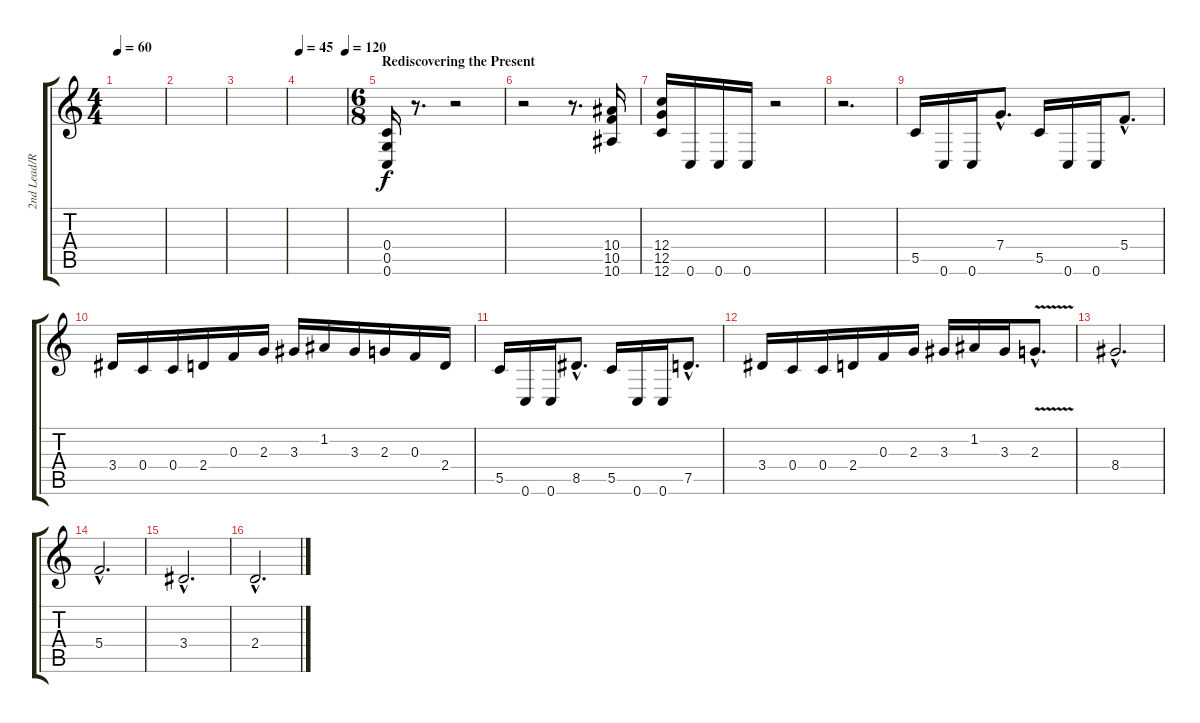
\track ("2nd Lead/Rhythm Guitar" "2nd Lead/R") {instrument overdrivenguitar}
\staff {score tabs}
\tuning (D4 A3 F3 C3 G2 C2) {hide}
\ts (4 4)
\tempo 60
\clef g2
\ks c
|
|
|
\tempo 45
\tempo (120 0.984375)
|
\ts (6 8)
\section ("" "Rediscovering the Present")
(0.4 0.5 0.6).16{volume 11} r.8{d} r.2 |
r.2 r.8{d} (10.4 10.5 10.6).16 |
(12.4 12.5 12.6).16 0.6.16 0.6.16 0.6.16 r.2 |
r.2{d} |
5.5.16 0.6.16 0.6.16 7.4{hac}.8{d} 5.5.16 0.6.16 0.6.16 5.4{hac}.8{d} |
3.4.16 0.4.16 0.4.16 2.4.16 0.3.16 2.3.16 3.3.16 1.2.16 3.3.16 2.3.16 0.3.16 2.4.16 |
5.5.16 0.6.16 0.6.16 8.5{hac}.8{d} 5.5.16 0.6.16 0.6.16 7.5{hac}.8{d} |
3.4.16 0.4.16 0.4.16 2.4.16 0.3.16 2.3.16 3.3.16 1.2.16 3.3.16 2.3{v hac}.8{d} |
8.4{hac}.2{d} |
5.4{hac}.2{d} |
3.4{hac}.2{d} |
2.4{hac}.2{d}
